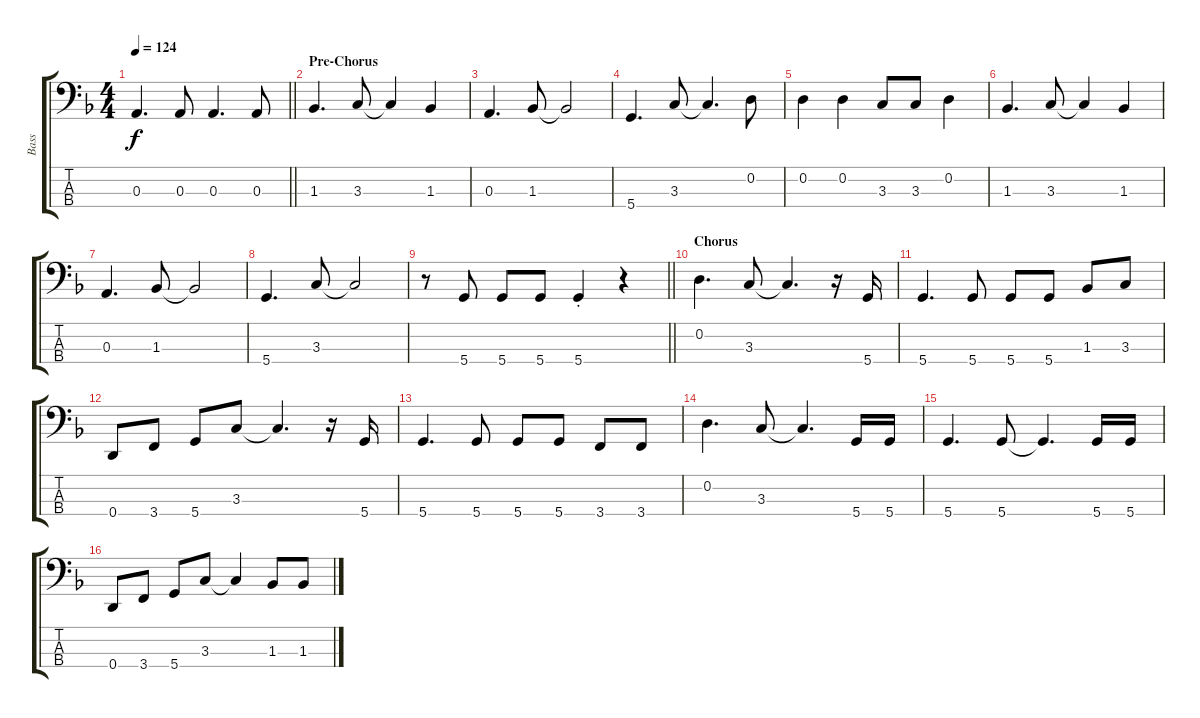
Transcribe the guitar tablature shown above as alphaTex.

\track ("Bass" "Bass") {instrument electricbassfinger}
\staff {score tabs}
\tuning (G2 D2 A1 D1) {hide}
\ts (4 4)
\tempo 124
\clef f4
\barLineRight lightlight
\ks f
0.3.4{d dy f} 0.3.8 0.3.4{d} 0.3.8 |
\section ("" "Pre-Chorus")
1.3.4{d} 3.3.8 3.3{t}.4 1.3.4 |
0.3.4{d} 1.3.8 1.3{t}.2 |
5.4.4{d} 3.3.8 3.3{t}.4{d} 0.2.8 |
0.2.4 0.2.4 3.3.8 3.3.8 0.2.4 |
1.3.4{d} 3.3.8 3.3{t}.4 1.3.4 |
0.3.4{d} 1.3.8 1.3{t}.2 |
5.4.4{d} 3.3.8 3.3{t}.2 |
\barLineRight lightlight
r.8 5.4.8 5.4.8 5.4.8 5.4{st}.4 r.4 |
\section ("" "Chorus")
0.2.4{d} 3.3.8 3.3{t}.4{d} r.16 5.4.16 |
5.4.4{d} 5.4.8 5.4.8 5.4.8 1.3.8 3.3.8 |
0.4.8 3.4.8 5.4.8 3.3.8 3.3{t}.4{d} r.16 5.4.16 |
5.4.4{d} 5.4.8 5.4.8 5.4.8 3.4.8 3.4.8 |
0.2.4{d} 3.3.8 3.3{t}.4{d} 5.4.16 5.4.16 |
5.4.4{d} 5.4.8 5.4{t}.4{d} 5.4.16 5.4.16 |
0.4.8 3.4.8 5.4.8 3.3.8 3.3{t}.4 1.3.8 1.3.8
